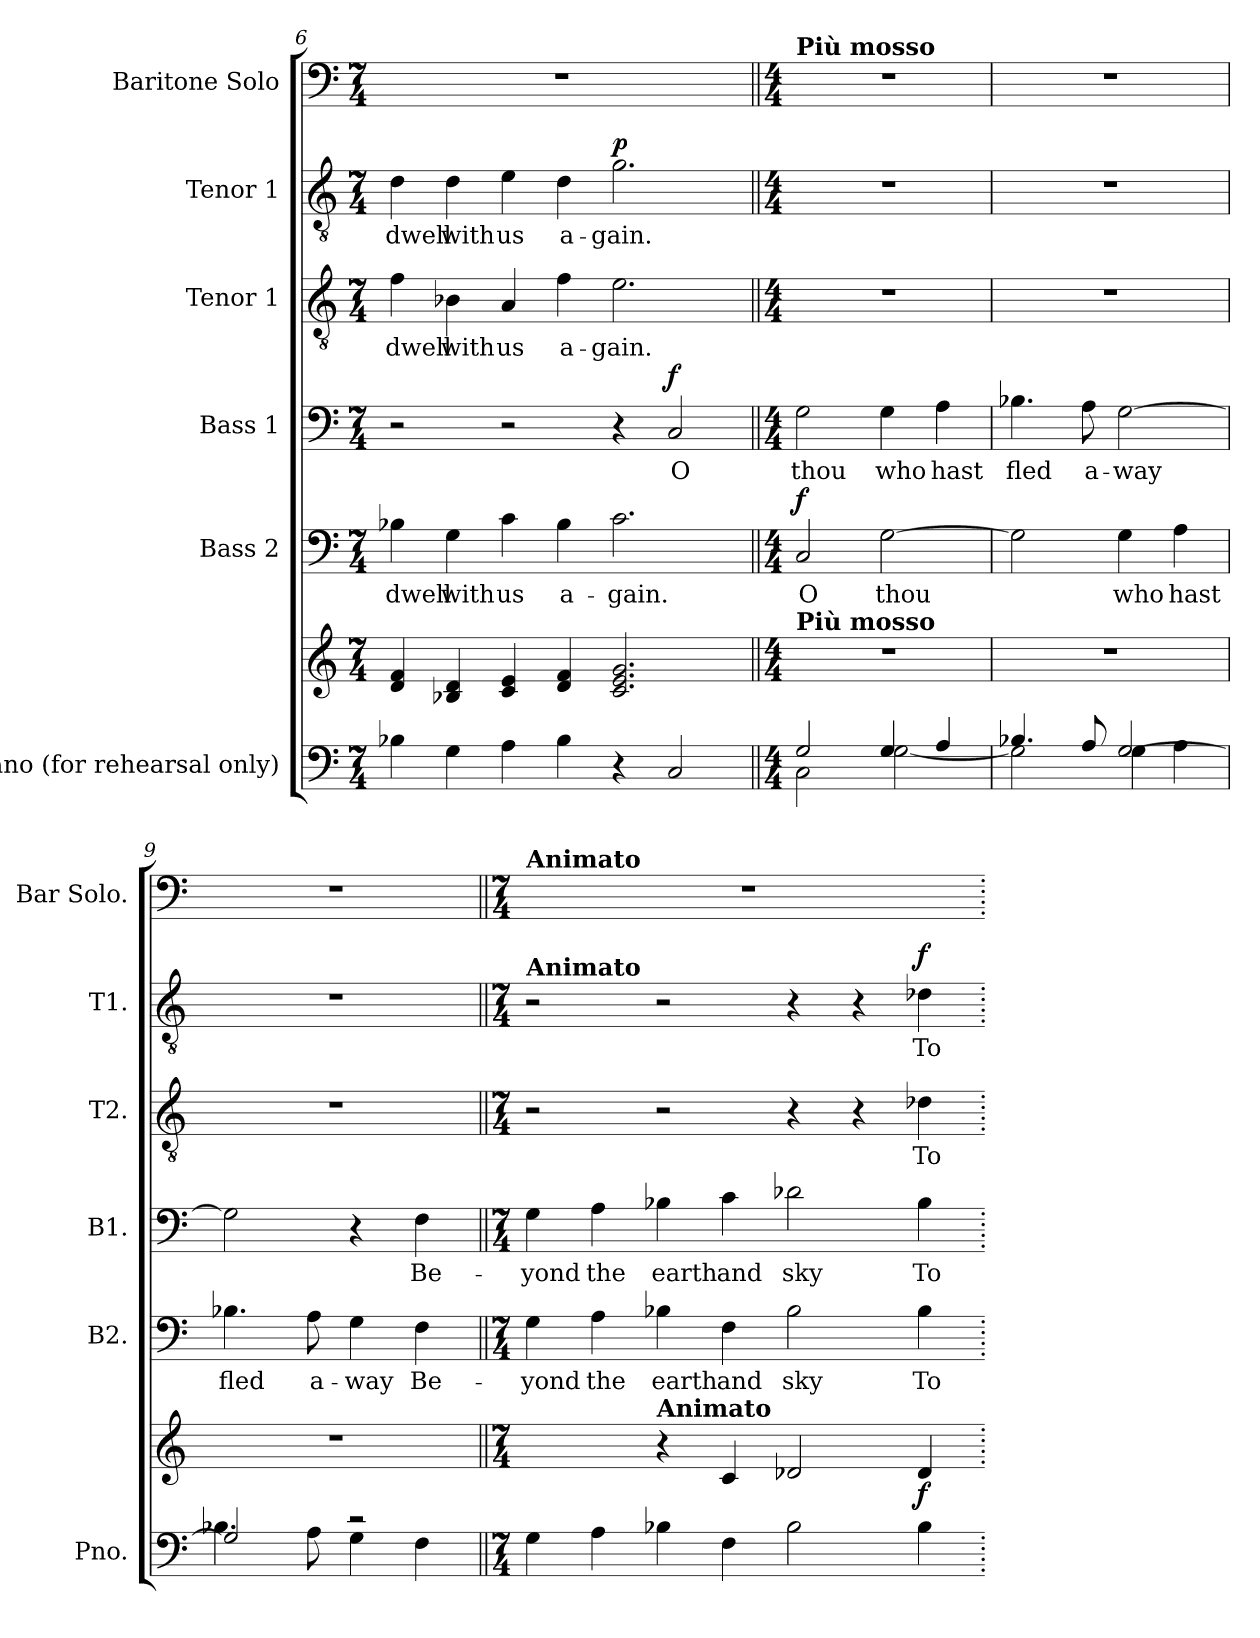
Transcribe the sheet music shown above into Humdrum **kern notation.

**kern	**kern	**dynam	**kern	**text	**dynam	**kern	**text	**dynam	**kern	**text	**kern	**text	**dynam	**kern
*part6	*part6	*part6	*part5	*part5	*part5	*part4	*part4	*part4	*part3	*part3	*part2	*part2	*part2	*part1
*staff7	*staff6	*staff6/7	*staff5	*staff5	*staff5	*staff4	*staff4	*staff4	*staff3	*staff3	*staff2	*staff2	*staff2	*staff1
*I"Piano (for rehearsal only)	*	*	*I"Bass 2	*	*	*I"Bass 1	*	*	*I"Tenor 1	*	*I"Tenor 1	*	*	*I"Baritone Solo
*I'Pno.	*	*	*I'B2.	*	*	*I'B1.	*	*	*I'T2.	*	*I'T1.	*	*	*I'Bar  Solo.
*clefF4	*clefG2	*	*clefF4	*	*	*clefF4	*	*	*clefGv2	*	*clefGv2	*	*	*clefF4
*	*	*	*	*	*	*	*	*	*ITrd7c12	*	*ITrd7c12	*	*	*
*k[]	*k[]	*	*k[]	*	*	*k[]	*	*	*k[]	*	*k[]	*	*	*k[]
*M7/4	*M7/4	*	*M7/4	*	*	*M7/4	*	*	*M7/4	*	*M7/4	*	*	*M7/4
=6	=6	=6	=6	=6	=6	=6	=6	=6	=6	=6	=6	=6	=6	=6
!	!	!	!	!LO:LY:b	!	!	!	!	!	!LO:LY:b	!	!LO:LY:b	!	!
4B-X\	4d/ 4f/	.	4B-X\	dwell	.	2r	.	.	4F\	dwell	4D\	dwell	.	1..r
!	!	!	!	!LO:LY:b	!	!	!	!	!	!LO:LY:b	!	!LO:LY:b	!	!
4G\	4B-X/ 4d/	.	4G\	with	.	.	.	.	4BB-X\	with	4D\	with	.	.
!	!	!	!	!LO:LY:b	!	!	!	!	!	!LO:LY:b	!	!LO:LY:b	!	!
4A\	4c/ 4e/	.	4c\	us	.	2r	.	.	4AA/	us	4E\	us	.	.
!	!	!	!	!LO:LY:b	!	!	!	!	!	!LO:LY:b	!	!LO:LY:b	!	!
4B-\	4d/ 4f/	.	4B-\	a-	.	.	.	.	4F\	a-	4D\	a-	.	.
!	!	!	!	!LO:LY:b	!	!	!	!	!	!LO:LY:b	!	!LO:LY:b	!LO:DY:b	!
4r	2.c/ 2.e/ 2.g/	.	2.c\	-gain.	.	4r	.	.	2.E\	-gain.	2.G\	-gain.	p	.
!	!	!	!	!	!	!	!LO:LY:b	!LO:DY:b	!	!	!	!	!	!
2C/	.	.	.	.	.	2C/	O	f	.	.	.	.	.	.
=7||	=7||	=7||	=7||	=7||	=7||	=7||	=7||	=7||	=7||	=7||	=7||	=7||	=7||	=7||
*M4/4	*M4/4	*	*M4/4	*	*	*M4/4	*	*	*M4/4	*	*M4/4	*	*	*M4/4
*^	*	*	*	*	*	*	*	*	*	*	*	*	*	*
!	!	!	!	!	!	!	!	!	!	!	!	!	!	!	!LO:TX:a:B:t=Più mosso
!	!	!LO:TX:a:B:t=Più mosso	!	!	!	!	!	!	!	!	!	!	!	!	!
!	!	!	!	!	!LO:LY:b	!LO:DY:b	!	!LO:LY:b	!	!	!	!	!	!	!
2G/	2C\	1r	.	2C/	O	f	2G\	thou	.	1r	.	1r	.	.	1r
!	!	!	!	!	!LO:LY:b	!	!	!LO:LY:b	!	!	!	!	!	!	!
4G/	[2G\	.	.	[2G\	thou	.	4G\	who	.	.	.	.	.	.	.
!	!	!	!	!	!	!	!	!LO:LY:b	!	!	!	!	!	!	!
4A/	.	.	.	.	.	.	4A\	hast	.	.	.	.	.	.	.
=8	=8	=8	=8	=8	=8	=8	=8	=8	=8	=8	=8	=8	=8	=8	=8
!	!	!	!	!	!	!	!	!LO:LY:b	!	!	!	!	!	!	!
4.B-X/	2G\]	1r	.	2G\]	.	.	4.B-X\	fled	.	1r	.	1r	.	.	1r
!	!	!	!	!	!	!	!	!LO:LY:b	!	!	!	!	!	!	!
8A/	.	.	.	.	.	.	8A\	a-	.	.	.	.	.	.	.
!	!	!	!	!	!LO:LY:b	!	!	!LO:LY:b	!	!	!	!	!	!	!
[2G/	4G\	.	.	4G\	who	.	[2G\	-way	.	.	.	.	.	.	.
!	!	!	!	!	!LO:LY:b	!	!	!	!	!	!	!	!	!	!
.	4A\	.	.	4A\	hast	.	.	.	.	.	.	.	.	.	.
=9	=9	=9	=9	=9	=9	=9	=9	=9	=9	=9	=9	=9	=9	=9	=9
!	!	!	!	!	!LO:LY:b	!	!	!	!	!	!	!	!	!	!
2G/]	4.B-X\	1r	.	4.B-X\	fled	.	2G\]	.	.	1r	.	1r	.	.	1r
!	!	!	!	!	!LO:LY:b	!	!	!	!	!	!	!	!	!	!
.	8A\	.	.	8A\	a-	.	.	.	.	.	.	.	.	.	.
!	!	!	!	!	!LO:LY:b	!	!	!	!	!	!	!	!	!	!
2r	4G\	.	.	4G\	-way	.	4r	.	.	.	.	.	.	.	.
!	!	!	!	!	!LO:LY:b	!	!	!LO:LY:b	!	!	!	!	!	!	!
.	4F\	.	.	4F\	Be-	.	4F\	Be-	.	.	.	.	.	.	.
*v	*v	*	*	*	*	*	*	*	*	*	*	*	*	*	*
!!LO:PB:g=z
=10||	=10||	=10||	=10||	=10||	=10||	=10||	=10||	=10||	=10||	=10||	=10||	=10||	=10||	=10||
*M7/4	*M7/4	*	*M7/4	*	*	*M7/4	*	*	*M7/4	*	*M7/4	*	*	*M7/4
*^	*	*	*	*	*	*	*	*	*	*	*	*	*	*
!	!	!	!	!	!	!	!	!	!	!	!	!	!	!	!LO:TX:a:B:t=Animato
!	!	!	!	!	!	!	!	!	!	!	!	!LO:TX:a:B:t=Animato	!	!	!
!	!	!	!	!	!LO:LY:b	!	!	!LO:LY:b	!	!	!	!	!	!	!
*v	*v	*	*	*	*	*	*	*	*	*	*	*	*	*	*
4G\	2ryy	.	4G\	-yond	.	4G\	-yond	.	2r	.	2r	.	.	1..r
!	!	!	!	!LO:LY:b	!	!	!LO:LY:b	!	!	!	!	!	!	!
4A\	.	.	4A\	the	.	4A\	the	.	.	.	.	.	.	.
!	!LO:TX:a:B:t=Animato	!	!	!	!	!	!	!	!	!	!	!	!	!
!	!	!	!	!LO:LY:b	!	!	!LO:LY:b	!	!	!	!	!	!	!
4B-X\	4r	.	4B-X\	earth	.	4B-X\	earth	.	2r	.	2r	.	.	.
!	!	!	!	!LO:LY:b	!	!	!LO:LY:b	!	!	!	!	!	!	!
4F\	4c/	.	4F\	and	.	4c\	and	.	.	.	.	.	.	.
!	!	!	!	!LO:LY:b	!	!	!LO:LY:b	!	!	!	!	!	!	!
2B-\	2d-X/	.	2B-\	sky	.	2d-X\	sky	.	4r	.	4r	.	.	.
.	.	.	.	.	.	.	.	.	4r	.	4r	.	.	.
!	!	!LO:DY:b	!	!LO:LY:b	!	!	!LO:LY:b	!	!	!LO:LY:b	!	!LO:LY:b	!LO:DY:b	!
4B-\	4d-/	f	4B-\	To	.	4B-\	To	.	4D-X\	To	4D-X\	To	f	.
=.	=.	=.	=.	=.	=.	=.	=.	=.	=.	=.	=.	=.	=.	=.
*-	*-	*-	*-	*-	*-	*-	*-	*-	*-	*-	*-	*-	*-	*-
